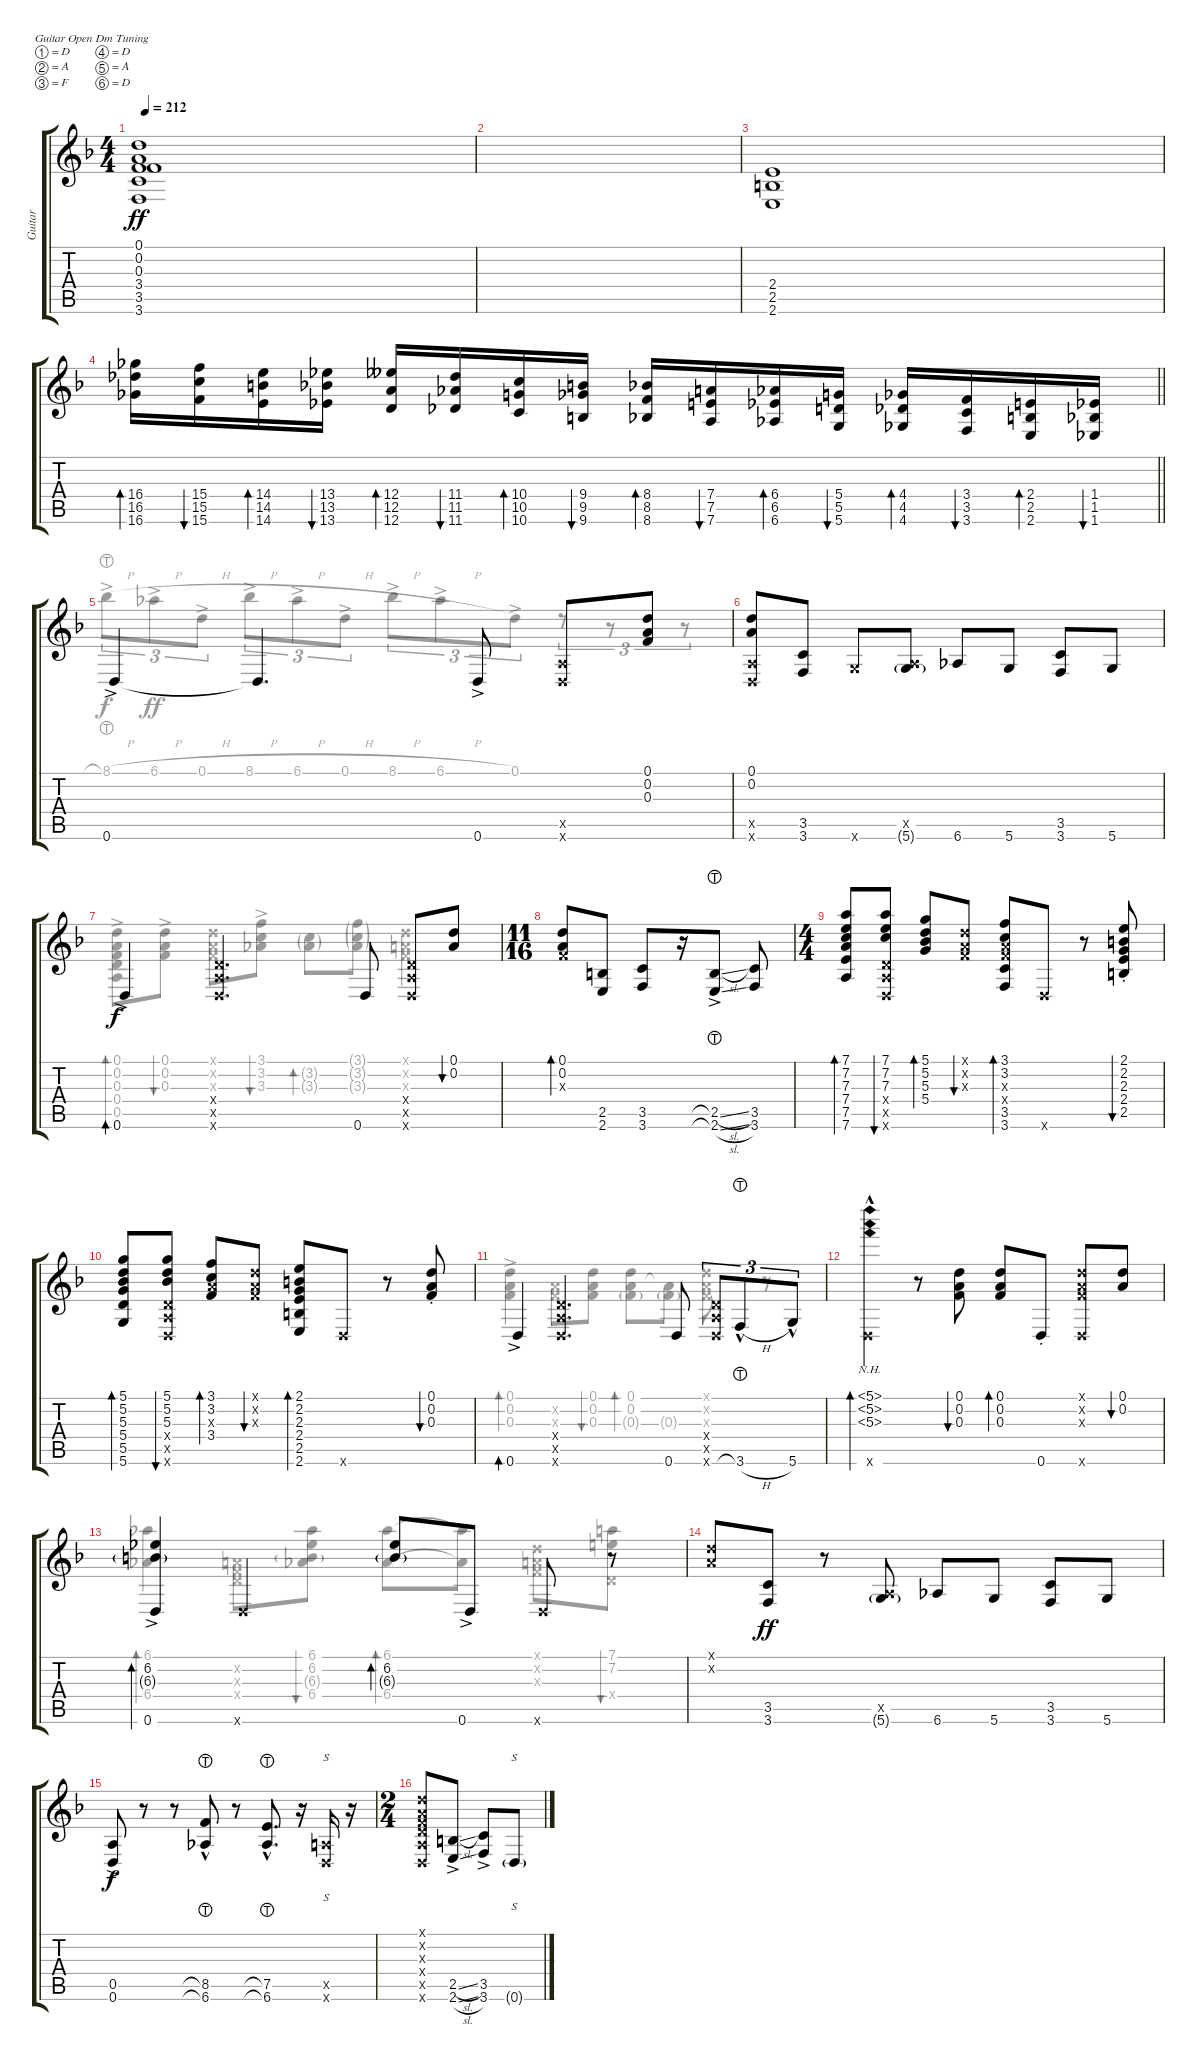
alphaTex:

\defaultSystemsLayout 2
\bracketExtendMode groupsimilarinstruments
\otherSystemsTrackNameOrientation horizontal
\track ("Steel Guitar" "Guitar") {instrument acousticguitarsteel}
\staff {score tabs}
\tuning (D4 A3 F3 D3 A2 D2)
\voice
\ts (4 4)
\scale
1.04804
\tempo 212
\accidentals auto
\clef g2
\ottava regular
\simile none
\ks dminor
(3.6{acc forcenatural} 3.5{acc forcenatural} 3.4{acc forcenatural} 0.3{acc forcenatural} 0.2{acc forcenatural} 0.1{acc forcenatural}).1{dy ff beam Up} |
\scale
0.951961 |
\scale
1.04954 (2.6{acc forcenatural} 2.5{acc forcenatural} 2.4{acc forcenatural}).1{beam Up} |
\scale
0.950455
\barLineRight lightlight
(16.6{acc b} 16.5{acc b} 16.4{acc b}).16{bd 30 beam Down} (15.6{acc forcenatural} 15.5{acc forcenatural} 15.4{acc forcenatural}).16{bu 30 beam Down} (14.6{acc forcenatural} 14.5{acc forcenatural} 14.4{acc forcenatural}).16{bd 30 beam Down} (13.6{acc b} 13.5{acc b} 13.4{acc b}).16{bu 30 beam Down} (12.6{acc forcenatural} 12.5{acc forcenatural} 12.4{acc bb}).16{bd 30 beam Up} (11.6{acc b} 11.5{acc b} 11.4{acc b}).16{bu 30 beam Up} (10.6{acc forcenatural} 10.5{acc forcenatural} 10.4{acc forcenatural}).16{bd 30 beam Up} (9.6{acc forcenatural} 9.5{acc b} 9.4{acc forcenatural}).16{bu 30 beam Up} (8.6{acc b} 8.5{acc forcenatural} 8.4{acc b}).16{bd 30 beam Up} (7.6{acc forcenatural} 7.5{acc forcenatural} 7.4{acc forcenatural}).16{bu 30 beam Up} (6.6{acc b} 6.5{acc b} 6.4{acc b}).16{bd 30 beam Up} (5.6{acc forcenatural} 5.5{acc forcenatural} 5.4{acc forcenatural}).16{bu 30 beam Up} (4.6{acc b} 4.5{acc b} 4.4{acc b}).16{bd 30 beam Up} (3.6{acc forcenatural} 3.5{acc forcenatural} 3.4{acc forcenatural}).16{bu 30 beam Up} (2.6{acc forcenatural} 2.5{acc forcenatural} 2.4{acc forcenatural}).16{bd 30 beam Up} (1.6{acc b} 1.5{acc b} 1.4{acc b}).16{bu 30 beam Up} |
\scale
1.04804 0.6{ac acc forcenatural}.4{beam Up} 0.6{t acc forcenatural}.4{d beam Up} 0.6{ac acc forcenatural}.8{beam Up} (0.6{x acc forcenatural} 0.5{x acc forcenatural}).8{beam Up} (0.2{acc forcenatural} 0.3{acc forcenatural} 0.1{acc forcenatural}).8{beam Up} |
\scale
0.951961 (0.6{x acc forcenatural} 0.5{x acc forcenatural} 0.1{acc forcenatural} 0.2{acc forcenatural}).8{beam Up} (3.6{acc forcenatural} 3.5{acc forcenatural}).8{beam Up} 5.6{x acc forcenatural}.8{beam Up} (5.6{g acc forcenatural} 0.5{x acc forcenatural}).8{beam Up} 6.6{acc b}.8{beam Up} 5.6{acc forcenatural}.8{beam Up} (3.6{acc forcenatural} 3.5{acc forcenatural}).8{beam Up} 5.6{acc forcenatural}.8{beam Up} |
\scale
1.02005 0.6{ac acc forcenatural}.4{bd 30 dy f beam Up} (0.6{x acc forcenatural} 0.5{x acc forcenatural} 0.4{x acc forcenatural}).4{d beam Up} 0.6{acc forcenatural}.8{beam Up} (0.6{x acc forcenatural} 0.5{x acc forcenatural} 0.4{x acc forcenatural}).8{beam Up} (0.2{acc forcenatural} 0.1{acc forcenatural}).8{bu 30 beam Up} |
\ts (11 16)
\scale
0.97995 (0.3{x acc forcenatural} 0.2{acc forcenatural} 0.1{acc forcenatural}).8{bd 30 beam Up} (2.6{acc forcenatural} 2.5{acc forcenatural}).8{beam Up} (3.5{acc forcenatural} 3.6{acc forcenatural}).8{beam Up} r.16{beam Up} (2.6{sl lht ac acc forcenatural} 2.5{sl lht ac acc forcenatural}).8{beam Up} (3.5{acc forcenatural} 3.6{acc forcenatural}).8{beam Up} |
\ts (4 4)
\scale
1.07077 (7.6{acc forcenatural} 7.5{acc forcenatural} 7.4{acc forcenatural} 7.3{acc forcenatural} 7.2{acc forcenatural} 7.1{acc forcenatural}).8{bd 30 beam Up} (7.1{acc forcenatural} 7.2{acc forcenatural} 7.3{acc forcenatural} 0.4{x acc forcenatural} 0.5{x acc forcenatural} 0.6{x acc forcenatural}).8{bu 30 beam Up} (5.4{acc forcenatural} 5.3{acc b} 5.2{acc forcenatural} 5.1{acc forcenatural}).8{bd 30 beam Up} (0.1{x acc forcenatural} 0.2{x acc forcenatural} 0.3{x acc forcenatural}).8{bu 30 beam Up} (4.3{x acc forcenatural} 3.2{acc forcenatural} 3.1{acc forcenatural} 3.6{acc forcenatural} 3.5{acc forcenatural} 3.4{x acc forcenatural}).8{bd 30 beam Up} 0.6{x acc forcenatural}.8{beam Up} r.8{beam Up} (2.5{st acc forcenatural} 2.2{st acc forcenatural} 2.1{st acc forcenatural} 2.3{st acc forcenatural} 2.4{st acc forcenatural}).8{bu 30 beam Up} |
\scale
0.929234 (5.6{acc forcenatural} 5.5{acc forcenatural} 5.4{acc forcenatural} 5.3{acc b} 5.2{acc forcenatural} 5.1{acc forcenatural}).8{bd 30 beam Up} (5.1{acc forcenatural} 5.2{acc forcenatural} 5.3{acc b} 0.4{x acc forcenatural} 0.5{x acc forcenatural} 0.6{x acc forcenatural}).8{bu 30 beam Up} (3.4{acc forcenatural} 4.3{x acc forcenatural} 3.2{acc forcenatural} 3.1{acc forcenatural}).8{bd 30 beam Up} (0.1{x acc forcenatural} 0.2{x acc forcenatural} 0.3{x acc forcenatural}).8{bu 30 beam Up} (2.3{acc forcenatural} 2.2{acc forcenatural} 2.1{acc forcenatural} 2.6{acc forcenatural} 2.5{acc forcenatural} 2.4{acc forcenatural}).8{bd 30 beam Up} 0.6{x acc forcenatural}.8{beam Up} r.8{beam Up} (0.2{st acc forcenatural} 0.1{st acc forcenatural} 0.3{st acc forcenatural}).8{bu 30 beam Up} |
\scale
1.04804 0.6{ac acc forcenatural}.4{bd 30 beam Up} (0.6{x acc forcenatural} 0.5{x acc forcenatural} 0.4{x acc forcenatural}).4{d beam Up} 0.6{acc forcenatural}.8{beam Up} (0.6{x acc forcenatural} 0.5{x acc forcenatural} 0.4{x acc forcenatural}).8{tu (3 2) beam Up} 3.6{h lht hac acc forcenatural}.8{tu (3 2) beam Up} 5.6{hac acc forcenatural}.8{tu (3 2) beam Up} |
\scale
0.951961 (5.3{nh hac acc b} 5.2{nh hac acc forcenatural} 5.1{nh hac acc forcenatural} 0.6{x acc forcenatural}).4{bd 30 beam Down} r.8{beam Down} (0.1{acc forcenatural} 0.2{acc forcenatural} 0.3{acc forcenatural}).8{bu 30 beam Up} (0.3{acc forcenatural} 0.2{acc forcenatural} 0.1{acc forcenatural}).8{bd 30 beam Up} 0.6{st acc forcenatural}.8{beam Up} (0.6{x acc forcenatural} 0.3{x acc forcenatural} 0.2{x acc forcenatural} 0.1{x acc forcenatural}).8{beam Up} (0.1{acc forcenatural} 0.2{acc forcenatural}).8{bu 30 beam Up} |
\scale
1.04804 (0.6{ac acc forcenatural} 6.3{g acc forcenatural} 6.2{acc b}).4{bd 30 beam Up} 0.6{x acc forcenatural}.4{beam Up} (6.2{acc b} 6.3{g acc forcenatural}).8{bd 30 beam Up} 0.6{ac acc forcenatural}.8{beam Up} 0.6{x acc forcenatural}.8{beam Up} r.8{bu 0 beam Up} |
\scale
0.951961 (0.1{x acc forcenatural} 0.2{x acc forcenatural}).8{beam Up} (3.6{acc forcenatural} 3.5{acc forcenatural}).8{dy ff beam Up} r.8{beam Up} (5.6{g acc forcenatural} 0.5{x acc forcenatural}).8{beam Up} 6.6{acc b}.8{beam Up} 5.6{acc forcenatural}.8{beam Up} (3.6{acc forcenatural} 3.5{acc forcenatural}).8{beam Up} 5.6{acc forcenatural}.8{beam Up} |
\scale
1.02841 (0.6{ac acc forcenatural} 0.5{ac acc forcenatural}).8{dy f beam Up} r.8{beam Up} r.8{beam Up} (6.6{lht hac acc b} 8.5{lht hac acc forcenatural}).8{beam Up} r.8{beam Up} (7.5{lht hac acc forcenatural} 6.6{lht hac acc b}).8{d beam Up} r.16{beam Up} (0.6{x acc forcenatural} 0.5{x acc forcenatural}).16{s beam Up} r.16{beam Up} |
\ts (2 4)
\scale
0.971595 (0.6{x acc forcenatural} 0.5{x acc forcenatural} 0.4{x acc forcenatural} 0.3{x acc forcenatural} 0.2{x acc forcenatural} 0.1{x acc forcenatural}).8{beam Up} (2.6{sl ac acc forcenatural} 2.5{sl ac acc forcenatural}).8{beam Up} (3.6{ac acc forcenatural} 3.5{ac acc forcenatural}).8{beam Up} 0.6{g acc forcenatural}.8{s beam Up}
\voice
\clef g2
\ottava regular
\simile none
\ks dminor
|
|
|
\barLineRight lightlight
|
8.1{h lht ac acc b}.8{tu (3 2) dy f beam Down} 6.1{h ac acc b}.8{tu (3 2) dy ff beam Down} 0.1{h ac acc forcenatural}.8{tu (3 2) beam Down} 8.1{h ac acc b}.8{tu (3 2) beam Down} 6.1{h ac acc b}.8{tu (3 2) beam Down} 0.1{h ac acc forcenatural}.8{tu (3 2) beam Down} 8.1{h ac acc b}.8{tu (3 2) beam Down} 6.1{h ac acc b}.8{tu (3 2) beam Down} 0.1{ac acc forcenatural}.8{tu (3 2) beam Down} r.8{tu (3 2) beam Down} r.8{tu (3 2) beam Down} r.8{tu (3 2) beam Down} |
|
(0.2{acc forcenatural} 0.1{ac acc forcenatural} 0.3{acc forcenatural} 0.4{acc forcenatural} 0.5{acc forcenatural}).8{bd 30 dy f beam Down} (0.3{ac acc forcenatural} 0.2{acc forcenatural} 0.1{acc forcenatural}).8{bu 30 beam Down} (0.3{x acc forcenatural} 0.2{x acc forcenatural} 0.1{x acc forcenatural}).8{beam Down} (3.3{ac acc b} 3.2{ac acc forcenatural} 3.1{ac acc forcenatural}).8{bu 30 beam Down} (3.2{g acc forcenatural} 3.3{g acc b}).8{bd 30 beam Down} (3.3{g acc b} 3.2{g acc forcenatural} 3.1{g acc forcenatural}).8{beam Down} (0.2{x acc forcenatural} 0.1{x acc forcenatural} 0.3{x acc forcenatural}).4{beam Down} |
|
|
|
(0.3{ac acc forcenatural} 0.2{ac acc forcenatural} 0.1{acc forcenatural}).4{bd 30 beam Down} (0.3{x acc forcenatural} 0.2{x acc forcenatural}).8{beam Down} (0.2{acc forcenatural} 0.3{acc forcenatural} 0.1{acc forcenatural}).8{bu 30 beam Down} (0.2{acc forcenatural} 0.3{g acc forcenatural} 0.1{acc forcenatural}).8{bd 30 beam Down} (0.3{g acc forcenatural} 0.2{t acc forcenatural}).8{beam Down} (0.3{x acc forcenatural} 0.2{x acc forcenatural} 0.1{x acc forcenatural}).8{beam Down} r.8{beam Down} |
|
(6.1{acc b} 6.4{acc b}).4{bd 30 beam Down} (0.3{x acc forcenatural} 0.2{x acc forcenatural} 0.4{x acc forcenatural}).8{beam Down} (6.4{acc b} 6.1{acc b} 6.2{acc b} 6.3{g acc forcenatural}).8{bu 30 beam Down} (6.1{acc b} 6.4{acc b}).8{bd 30 beam Down} (6.4{t acc b} 6.1{t acc b}).8{beam Down} (0.2{x acc forcenatural} 0.1{x acc forcenatural} 0.3{x acc forcenatural}).8{beam Down} (7.1{acc forcenatural} 7.2{acc forcenatural} 0.4{x acc forcenatural}).8{bu 30 beam Down} |
|
|
